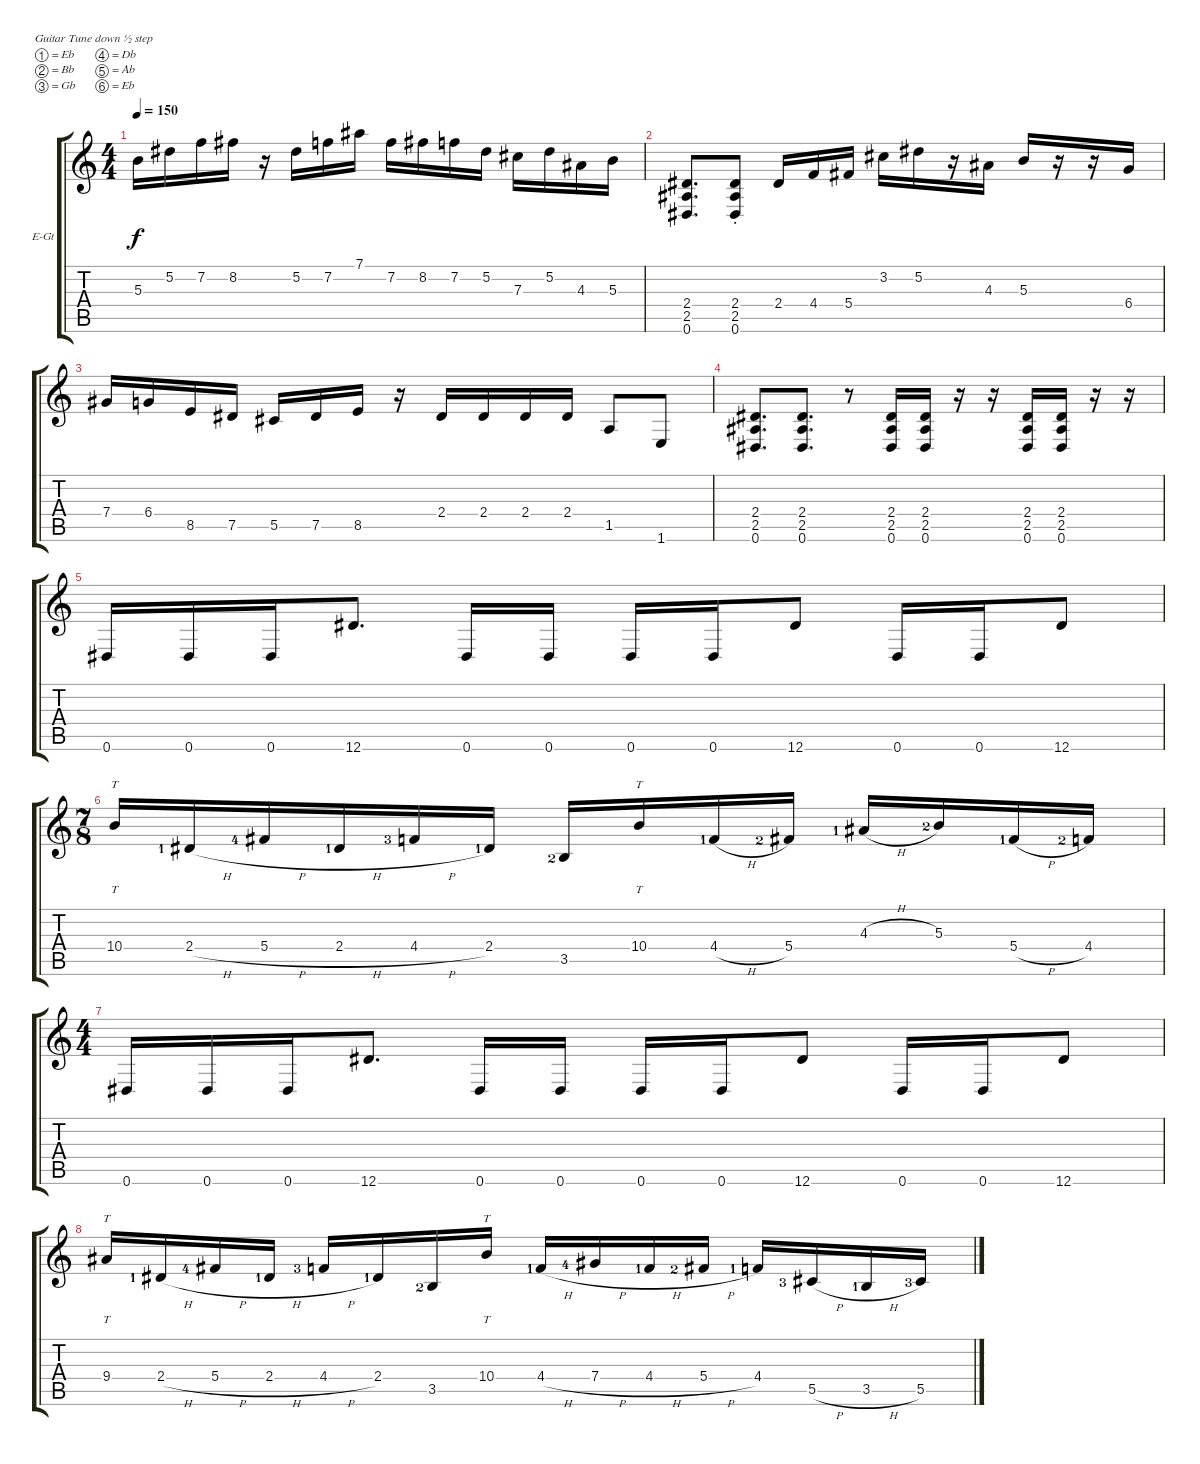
\bracketExtendMode groupsimilarinstruments
\firstSystemTrackNameOrientation horizontal
\otherSystemsTrackNameOrientation horizontal
\track ("Luke Hoskin" "E-Gt") {instrument distortionguitar}
\staff {score tabs}
\tuning (Eb4 Bb3 Gb3 Db3 Ab2 Eb2)
\ts (4 4)
\tempo 150
\clef g2
\ks c
5.3.16{dy f} 5.2.16 7.2.16 8.2.16 r.16 5.2.16 7.2.16 7.1.16 7.2.16 8.2.16 7.2.16 5.2.16 7.3.16 5.2.16 4.3.16 5.3.16 |
(2.4 2.5 0.6).8{d} (2.4{st} 2.5{st} 0.6{st}).8 2.4.16 4.4.16 5.4.16 3.2.16 5.2.16 r.16 4.3.16 5.3.16 r.16 r.16 6.4.16 |
7.4.16 6.4.16 8.5.16 7.5.16 5.5.16 7.5.16 8.5.16 r.16 2.4.16 2.4.16 2.4.16 2.4.16 1.5.8 1.6.8 |
(2.4 2.5 0.6).8{d} (2.4 2.5 0.6).8{d} r.8 (2.4 2.5 0.6).16 (2.4 2.5 0.6).16 r.16 r.16 (2.4 2.5 0.6).16 (2.4 2.5 0.6).16 r.16 r.16 |
0.6.16 0.6.16 0.6.16 12.6.8{d} 0.6.16 0.6.16 0.6.16 0.6.16 12.6.8 0.6.16 0.6.16 12.6.8 |
\ts (7 8)
\beaming (8 3 2 2)
10.4.16{tt} 2.4{h lf 2}.16 5.4{h lf 5}.16 2.4{h lf 2}.16 4.4{h lf 4}.16 2.4{lf 2}.16 3.5{lf 3}.16 10.4.16{tt} 4.4{h lf 2}.16 5.4{lf 3}.16 4.3{h lf 2}.16 5.3{lf 3}.16 5.4{h lf 2}.16 4.4{lf 3}.16 |
\ts (4 4)
\beaming (8 2 2 2 2)
0.6.16 0.6.16 0.6.16 12.6.8{d} 0.6.16 0.6.16 0.6.16 0.6.16 12.6.8 0.6.16 0.6.16 12.6.8 |
9.4.16{tt} 2.4{h lf 2}.16 5.4{h lf 5}.16 2.4{h lf 2}.16 4.4{h lf 4}.16 2.4{lf 2}.16 3.5{lf 3}.16 10.4.16{tt} 4.4{h lf 2}.16 7.4{h lf 5}.16 4.4{h lf 2}.16 5.4{h lf 3}.16 4.4{lf 2}.16 5.5{h lf 4}.16 3.5{h lf 2}.16 5.5{lf 4}.16
